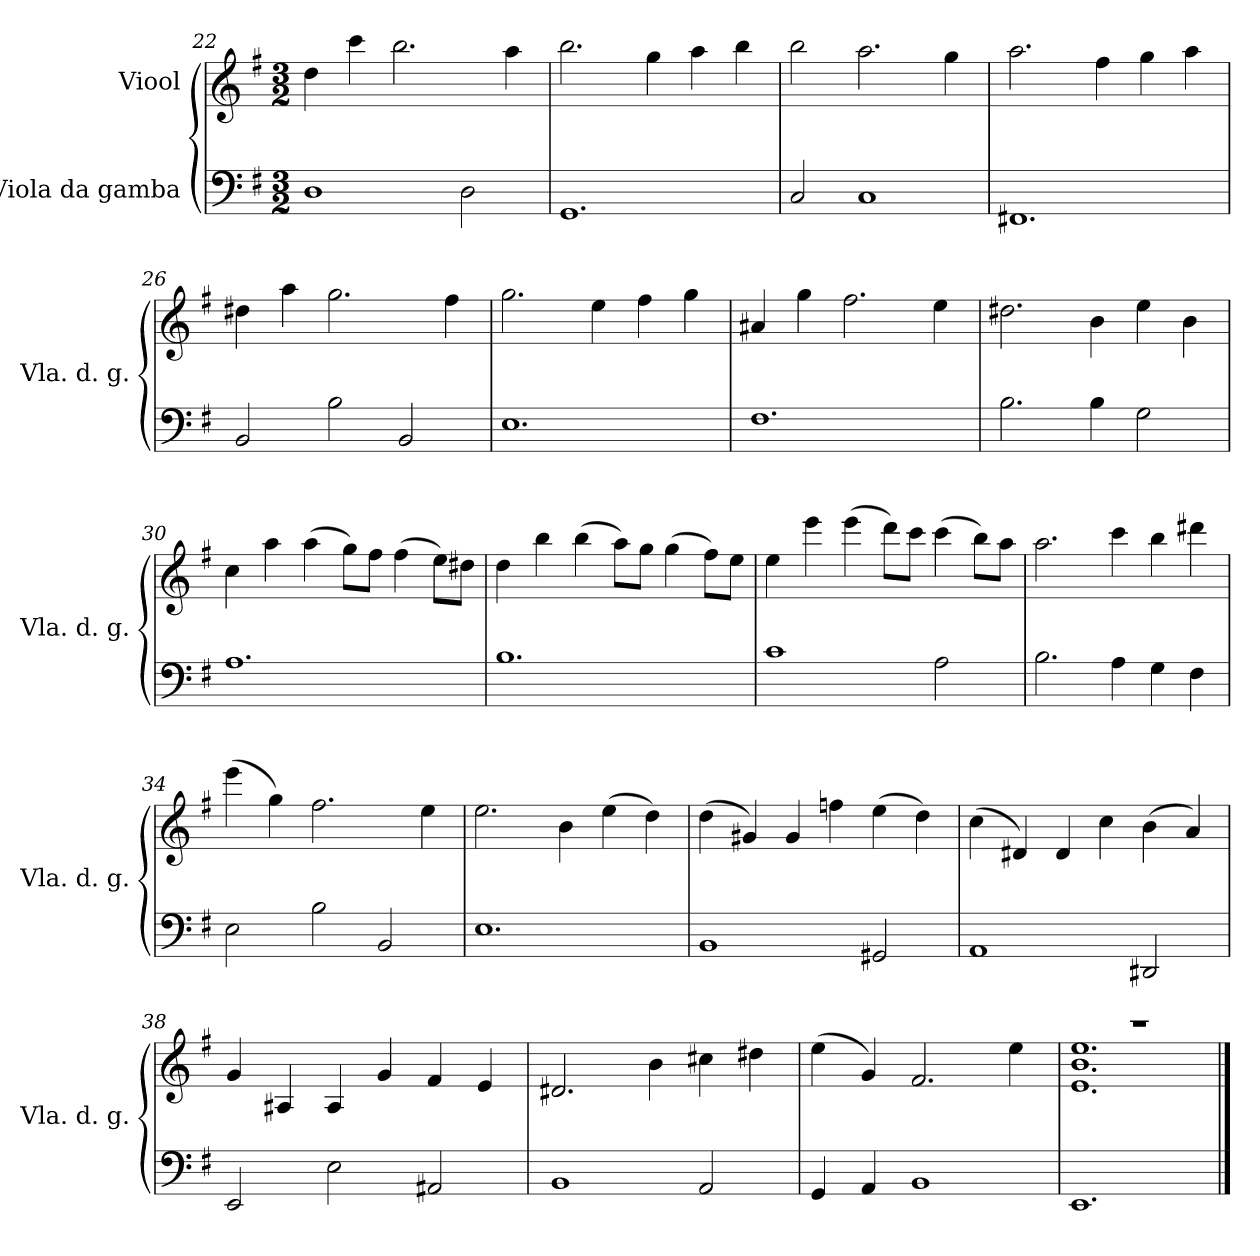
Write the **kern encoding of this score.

**kern	**kern
*part2	*part1
*staff2	*staff1
*I"Viola da gamba	*I"Viool
*I'Vla. d. g.	*
*clefF4	*clefG2
*k[f#]	*k[f#]
*M3/2	*M3/2
=22	=22
1D	4dd\
.	4ccc\
.	2.bb\
2D\	.
.	4aa\
=23	=23
1.GG	2.bb\
.	4gg\
.	4aa\
.	4bb\
=24	=24
2C/	2bb\
1C	2.aa\
.	4gg\
=25	=25
1.FF#X	2.aa\
.	4ff#\
.	4gg\
.	4aa\
=26	=26
2BB/	4dd#X\
.	4aa\
2B\	2.gg\
2BB/	.
.	4ff#\
=27	=27
1.E	2.gg\
.	4ee\
.	4ff#\
.	4gg\
!!LO:LB:g=z
=28	=28
1.F#	4a#X/
.	4gg\
.	2.ff#\
.	4ee\
=29	=29
2.B\	2.dd#X\
4B\	4b\
2G\	4ee\
.	4b\
=30	=30
1.A	4cc\
.	4aa\
.	(4aa\
.	8gg\L)
.	8ff#\J
.	(4ff#\
.	8ee\L)
.	8dd#X\J
=31	=31
1.B	4dd\
.	4bb\
.	(4bb\
.	8aa\L)
.	8gg\J
.	(4gg\
.	8ff#\L)
.	8ee\J
!!LO:PB:g=z
=32	=32
1c	4ee\
.	4eee\
.	(4eee\
.	8ddd\L)
.	8ccc\J
2A\	(4ccc\
.	8bb\L)
.	8aa\J
=33	=33
2.B\	2.aa\
4A\	4ccc\
4G\	4bb\
4F#\	4ddd#X\
=34	=34
2E\	(4eee\
.	4gg\)
2B\	2.ff#\
2BB/	.
.	4ee\
=35	=35
1.E	2.ee\
.	4b\
.	(4ee\
.	4dd\)
=36	=36
1BB	(4dd\
.	4g#X/)
.	4g#/
.	4ffn\
2GG#X/	(4ee\
.	4dd\)
!!LO:LB:g=z
=37	=37
1AA	(4cc\
.	4d#X/)
.	4d#/
.	4cc\
2DD#X/	(4b\
.	4a/)
=38	=38
2EE/	4g/
.	4A#X/
2E\	4A#/
.	4g/
2AA#X/	4f#/
.	4e/
=39	=39
1BB	2.d#X/
.	4b\
2AA/	4cc#X\
.	4dd#X\
=40	=40
4GG/	(4ee\
4AA/	4g/)
1BB	2.f#/
.	4ee\
=41	=41
*	*^
1.EE	1.r	1.e 1.b 1.ee
*	*v	*v
==	==
*-	*-
